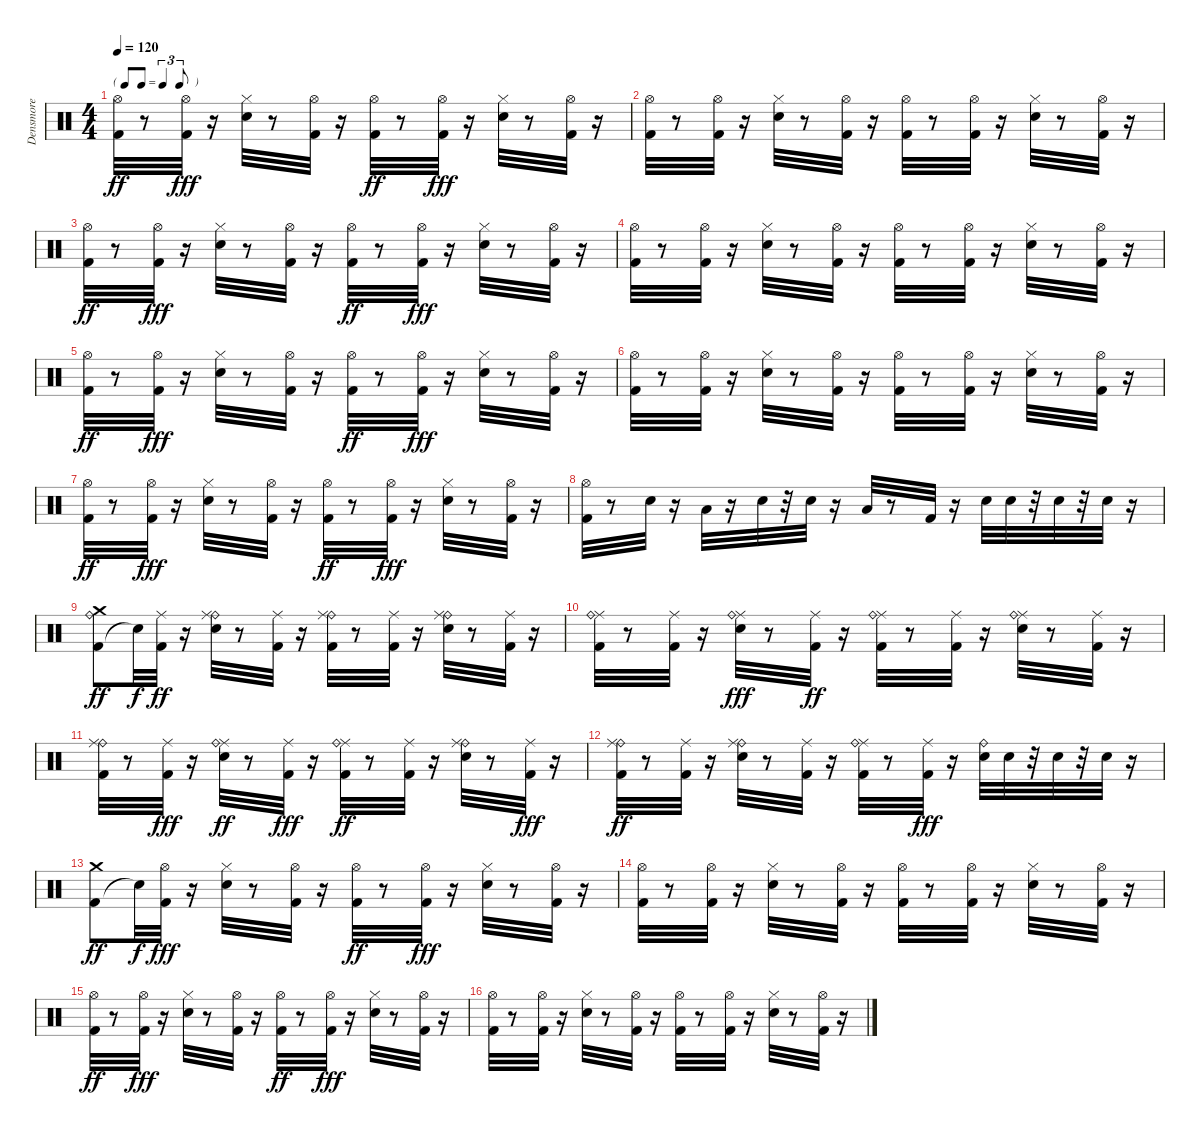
\track ("Densmore" "Densmore") {instrument percussion}
\staff {score}
\articulation defaults
\ts (4 4)
\tf triplet8th
\tempo 120
\clef neutral
\ks c
("Kick (hit) 2" "Hi-Hat (open)").32{dy ff} r.8 ("Hi-Hat (open)" "Kick (hit) 2").32{dy fff} r.16 ("Hi-Hat (closed)" "Snare (hit) 2").32 r.8 ("Kick (hit) 2" "Hi-Hat (open)").32 r.16 ("Kick (hit) 2" "Hi-Hat (open)").32{dy ff} r.8 ("Hi-Hat (open)" "Kick (hit) 2").32{dy fff} r.16 ("Hi-Hat (closed)" "Snare (hit) 2").32 r.8 ("Hi-Hat (open)" "Kick (hit) 2").32 r.16 |
("Hi-Hat (open)" "Kick (hit) 2").32 r.8 ("Hi-Hat (open)" "Kick (hit) 2").32 r.16 ("Snare (hit) 2" "Hi-Hat (closed)").32 r.8 ("Hi-Hat (open)" "Kick (hit) 2").32 r.16 ("Hi-Hat (open)" "Kick (hit) 2").32 r.8 ("Hi-Hat (open)" "Kick (hit) 2").32 r.16 ("Hi-Hat (closed)" "Snare (hit) 2").32 r.8 ("Hi-Hat (open)" "Kick (hit) 2").32 r.16 |
("Kick (hit) 2" "Hi-Hat (open)").32{dy ff} r.8 ("Hi-Hat (open)" "Kick (hit) 2").32{dy fff} r.16 ("Hi-Hat (closed)" "Snare (hit) 2").32 r.8 ("Kick (hit) 2" "Hi-Hat (open)").32 r.16 ("Kick (hit) 2" "Hi-Hat (open)").32{dy ff} r.8 ("Hi-Hat (open)" "Kick (hit) 2").32{dy fff} r.16 ("Snare (hit) 2" "Hi-Hat (closed)").32 r.8 ("Hi-Hat (open)" "Kick (hit) 2").32 r.16 |
("Hi-Hat (open)" "Kick (hit) 2").32 r.8 ("Hi-Hat (open)" "Kick (hit) 2").32 r.16 ("Hi-Hat (closed)" "Snare (hit) 2").32 r.8 ("Hi-Hat (open)" "Kick (hit) 2").32 r.16 ("Hi-Hat (open)" "Kick (hit) 2").32 r.8 ("Hi-Hat (open)" "Kick (hit) 2").32 r.16 ("Hi-Hat (closed)" "Snare (hit) 2").32 r.8 ("Hi-Hat (open)" "Kick (hit) 2").32 r.16 |
("Kick (hit) 2" "Hi-Hat (open)").32{dy ff} r.8 ("Hi-Hat (open)" "Kick (hit) 2").32{dy fff} r.16 ("Hi-Hat (closed)" "Snare (hit) 2").32 r.8 ("Kick (hit) 2" "Hi-Hat (open)").32 r.16 ("Kick (hit) 2" "Hi-Hat (open)").32{dy ff} r.8 ("Hi-Hat (open)" "Kick (hit) 2").32{dy fff} r.16 ("Hi-Hat (closed)" "Snare (hit) 2").32 r.8 ("Hi-Hat (open)" "Kick (hit) 2").32 r.16 |
("Hi-Hat (open)" "Kick (hit) 2").32 r.8 ("Hi-Hat (open)" "Kick (hit) 2").32 r.16 ("Snare (hit) 2" "Hi-Hat (closed)").32 r.8 ("Hi-Hat (open)" "Kick (hit) 2").32 r.16 ("Hi-Hat (open)" "Kick (hit) 2").32 r.8 ("Hi-Hat (open)" "Kick (hit) 2").32 r.16 ("Hi-Hat (closed)" "Snare (hit) 2").32 r.8 ("Hi-Hat (open)" "Kick (hit) 2").32 r.16 |
("Kick (hit) 2" "Hi-Hat (open)").32{dy ff} r.8 ("Hi-Hat (open)" "Kick (hit) 2").32{dy fff} r.16 ("Hi-Hat (closed)" "Snare (hit) 2").32 r.8 ("Kick (hit) 2" "Hi-Hat (open)").32 r.16 ("Kick (hit) 2" "Hi-Hat (open)").32{dy ff} r.8 ("Hi-Hat (open)" "Kick (hit) 2").32{dy fff} r.16 ("Snare (hit) 2" "Hi-Hat (closed)").32 r.8 ("Hi-Hat (open)" "Kick (hit) 2").32 r.16 |
("Hi-Hat (open)" "Kick (hit) 2").32 r.8 "Snare (hit) 2".32 r.16 "Low Tom (hit)".32 r.16 "Snare (hit) 2".32 r.32 "Snare (hit) 2".32 r.16 "Low Floor Tom (hit)".32 r.8 "Kick (hit) 2".32 r.16 "Snare (hit) 2".32 "Snare (hit) 2".32 r.32 "Snare (hit) 2".32 r.32 "Snare (hit) 2".32 r.16 |
("Kick (hit) 2" "Crash medium (hit)" "Ride (bell)").8{dy ff} "Snare (hit)"{t}.32{dy f} ("Kick (hit) 2" "Ride (middle)").32{dy ff} r.16 ("Ride (bell)" "Snare (hit) 2" "Ride (middle)").32 r.8 ("Kick (hit) 2" "Ride (middle)").32 r.16 ("Ride (bell)" "Kick (hit) 2" "Ride (middle)").32 r.8 ("Kick (hit) 2" "Ride (middle)").32 r.16 ("Ride (bell)" "Snare (hit) 2" "Ride (middle)").32 r.8 ("Kick (hit) 2" "Ride (middle)").32 r.16 |
("Kick (hit) 2" "Ride (middle)" "Ride (bell)").32 r.8 ("Kick (hit) 2" "Ride (middle)").32 r.16 ("Ride (middle)" "Snare (hit) 2" "Ride (bell)").32{dy fff} r.8 ("Kick (hit) 2" "Ride (middle)").32{dy ff} r.16 ("Kick (hit) 2" "Ride (middle)" "Ride (bell)").32 r.8 ("Kick (hit) 2" "Ride (middle)").32 r.16 ("Snare (hit) 2" "Ride (middle)" "Ride (bell)").32 r.8 ("Kick (hit) 2" "Ride (middle)").32 r.16 |
("Ride (bell)" "Kick (hit) 2" "Ride (middle)").32 r.8 ("Ride (middle)" "Kick (hit) 2").32{dy fff} r.16 ("Snare (hit) 2" "Ride (middle)" "Ride (bell)").32{dy ff} r.8 ("Ride (middle)" "Kick (hit) 2").32{dy fff} r.16 ("Kick (hit) 2" "Ride (middle)" "Ride (bell)").32{dy ff} r.8 ("Kick (hit) 2" "Ride (middle)").32 r.16 ("Ride (bell)" "Snare (hit) 2" "Ride (middle)").32 r.8 ("Ride (middle)" "Kick (hit) 2").32{dy fff} r.16 |
("Ride (bell)" "Kick (hit) 2" "Ride (middle)").32{dy ff} r.8 ("Kick (hit) 2" "Ride (middle)").32 r.16 ("Ride (bell)" "Snare (hit) 2" "Ride (middle)").32 r.8 ("Kick (hit) 2" "Ride (middle)").32 r.16 ("Kick (hit) 2" "Ride (middle)" "Ride (bell)").32 r.8 ("Ride (middle)" "Kick (hit) 2").32{dy fff} r.16 ("Ride (bell)" "Snare (hit) 2").32 "Snare (hit) 2".32 r.32 "Snare (hit) 2".32 r.32 "Snare (hit) 2".32 r.16 |
("Kick (hit) 2" "Crash medium (hit)").8{dy ff} "Snare (hit)"{t}.32{dy f} ("Hi-Hat (open)" "Kick (hit) 2").32{dy fff} r.16 ("Hi-Hat (closed)" "Snare (hit) 2").32 r.8 ("Kick (hit) 2" "Hi-Hat (open)").32 r.16 ("Kick (hit) 2" "Hi-Hat (open)").32{dy ff} r.8 ("Hi-Hat (open)" "Kick (hit) 2").32{dy fff} r.16 ("Hi-Hat (closed)" "Snare (hit) 2").32 r.8 ("Hi-Hat (open)" "Kick (hit) 2").32 r.16 |
("Hi-Hat (open)" "Kick (hit) 2").32 r.8 ("Kick (hit) 2" "Hi-Hat (open)").32 r.16 ("Snare (hit) 2" "Hi-Hat (closed)").32 r.8 ("Hi-Hat (open)" "Kick (hit) 2").32 r.16 ("Hi-Hat (open)" "Kick (hit) 2").32 r.8 ("Hi-Hat (open)" "Kick (hit) 2").32 r.16 ("Hi-Hat (closed)" "Snare (hit) 2").32 r.8 ("Hi-Hat (open)" "Kick (hit) 2").32 r.16 |
("Kick (hit) 2" "Hi-Hat (open)").32{dy ff} r.8 ("Hi-Hat (open)" "Kick (hit) 2").32{dy fff} r.16 ("Hi-Hat (closed)" "Snare (hit) 2").32 r.8 ("Kick (hit) 2" "Hi-Hat (open)").32 r.16 ("Kick (hit) 2" "Hi-Hat (open)").32{dy ff} r.8 ("Hi-Hat (open)" "Kick (hit) 2").32{dy fff} r.16 ("Snare (hit) 2" "Hi-Hat (closed)").32 r.8 ("Hi-Hat (open)" "Kick (hit) 2").32 r.16 |
("Hi-Hat (open)" "Kick (hit) 2").32 r.8 ("Hi-Hat (open)" "Kick (hit) 2").32 r.16 ("Hi-Hat (closed)" "Snare (hit) 2").32 r.8 ("Hi-Hat (open)" "Kick (hit) 2").32 r.16 ("Hi-Hat (open)" "Kick (hit) 2").32 r.8 ("Hi-Hat (open)" "Kick (hit) 2").32 r.16 ("Hi-Hat (closed)" "Snare (hit) 2").32 r.8 ("Hi-Hat (open)" "Kick (hit) 2").32 r.16
